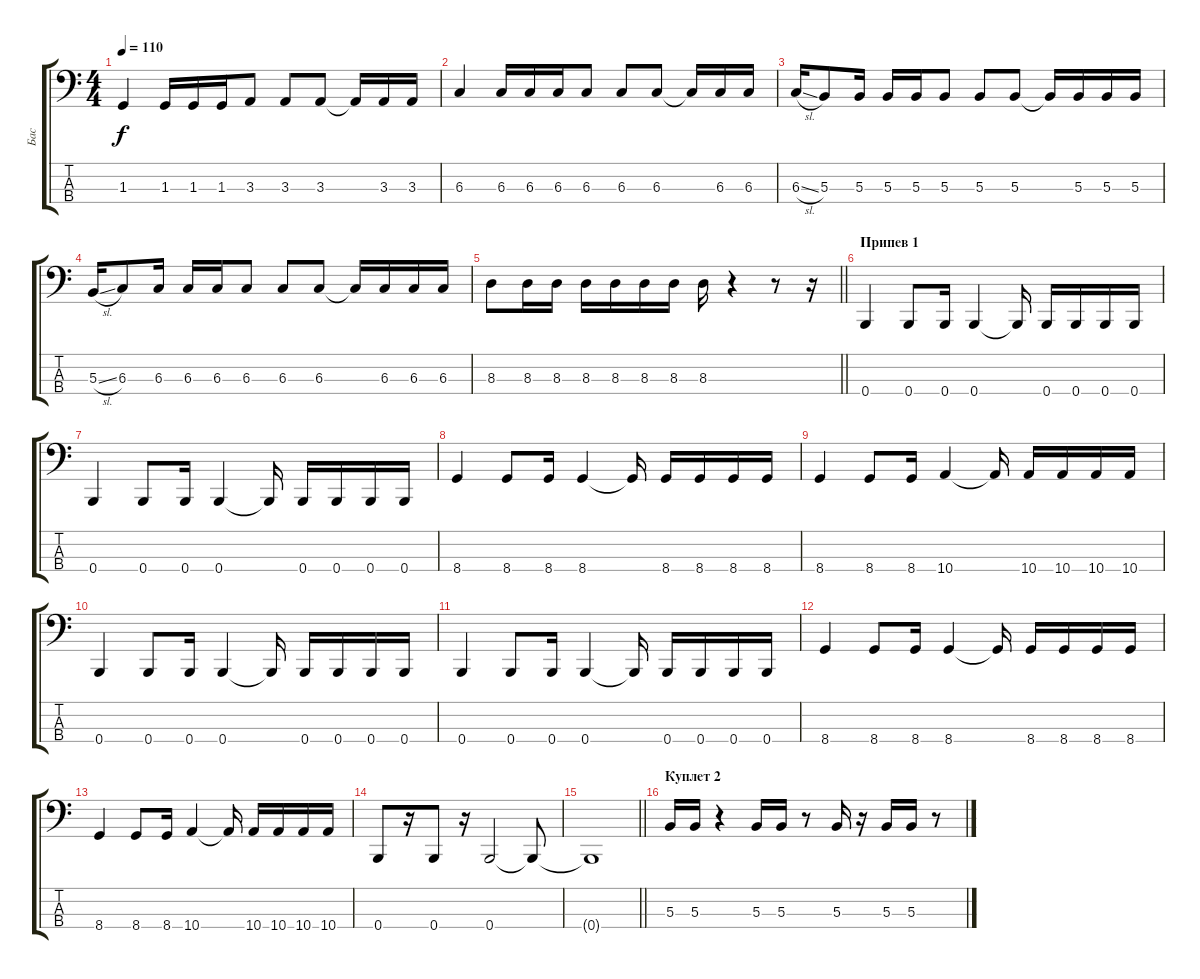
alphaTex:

\track ("Бас" "Бас") {instrument electricbassfinger}
\staff {score tabs}
\tuning (E2 B1 Gb1 B0) {hide}
\ts (4 4)
\tempo 110
\clef f4
\ks c
1.3.4{dy f} 1.3.16 1.3.16 1.3.16 3.3.8 3.3.8 3.3.8 3.3{t}.16 3.3.16 3.3.16 |
6.3.4 6.3.16 6.3.16 6.3.16 6.3.8 6.3.8 6.3.8 6.3{t}.16 6.3.16 6.3.16 |
6.3{sl}.16 5.3.8 5.3.16 5.3.16 5.3.16 5.3.8 5.3.8 5.3.8 5.3{t}.16 5.3.16 5.3.16 5.3.16 |
5.3{sl}.16 6.3.8 6.3.16 6.3.16 6.3.16 6.3.8 6.3.8 6.3.8 6.3{t}.16 6.3.16 6.3.16 6.3.16 |
\barLineRight lightlight
8.3.8 8.3.16 8.3.16 8.3.16 8.3.16 8.3.16 8.3.16 8.3.16 r.4 r.8 r.16 |
\section ("" "Припев 1")
0.4.4 0.4.8 0.4.16 0.4.4 0.4{t}.16 0.4.16 0.4.16 0.4.16 0.4.16 |
0.4.4 0.4.8 0.4.16 0.4.4 0.4{t}.16 0.4.16 0.4.16 0.4.16 0.4.16 |
8.4.4 8.4.8 8.4.16 8.4.4 8.4{t}.16 8.4.16 8.4.16 8.4.16 8.4.16 |
8.4.4 8.4.8 8.4.16 10.4.4 10.4{t}.16 10.4.16 10.4.16 10.4.16 10.4.16 |
0.4.4 0.4.8 0.4.16 0.4.4 0.4{t}.16 0.4.16 0.4.16 0.4.16 0.4.16 |
0.4.4 0.4.8 0.4.16 0.4.4 0.4{t}.16 0.4.16 0.4.16 0.4.16 0.4.16 |
8.4.4 8.4.8 8.4.16 8.4.4 8.4{t}.16 8.4.16 8.4.16 8.4.16 8.4.16 |
8.4.4 8.4.8 8.4.16 10.4.4 10.4{t}.16 10.4.16 10.4.16 10.4.16 10.4.16 |
0.4.8 r.16 0.4.8 r.16 0.4.2 0.4{t}.8 |
\barLineRight lightlight
0.4{t}.1 |
\section ("" "Куплет 2")
5.3.16 5.3.16 r.4 5.3.16 5.3.16 r.8 5.3.16 r.16 5.3.16 5.3.16 r.8
